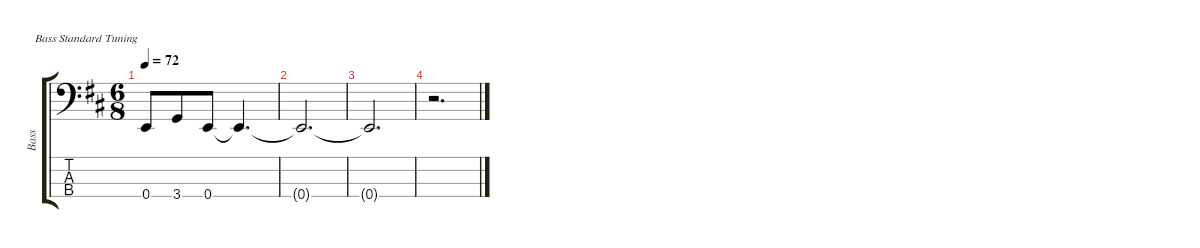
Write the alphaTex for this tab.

\defaultSystemsLayout 4
\hideDynamics
\bracketExtendMode groupsimilarinstruments
\firstSystemTrackNameMode fullname
\otherSystemsTrackNameOrientation horizontal
\track ("Bass" "bass") {defaultSystemsLayout 8 instrument electricbassfinger}
\staff {score tabs}
\tuning (G2 D2 A1 E1)
\ts (6 8)
\tempo 72
\clef f4
\ks bminor
0.4.8{dy ff} 3.4.8 0.4.8 0.4{t}.4{d} |
0.4{t}.2{d} |
0.4{t}.2{d} |
r.2{d}
